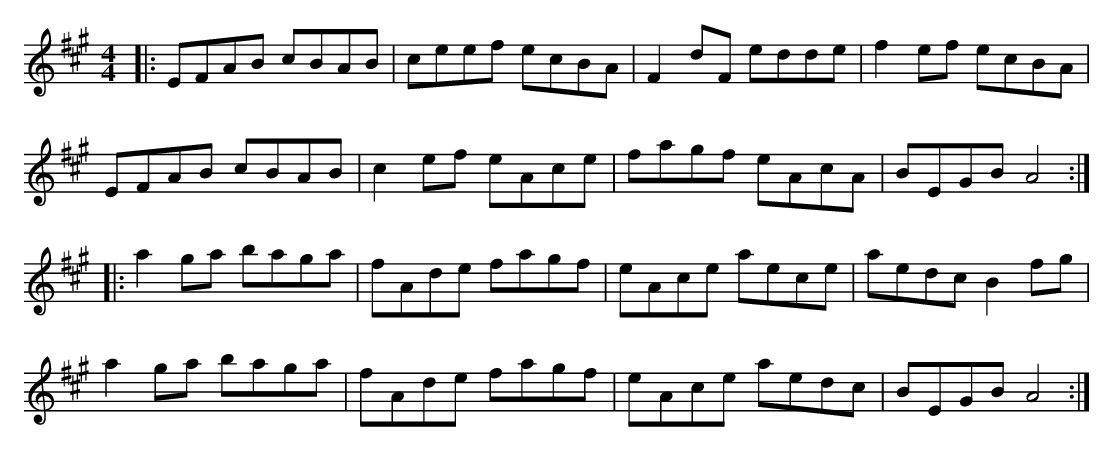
X:1
M:4/4
K:A
|:EFAB cBAB| ceef ecBA| F2dF edde| f2ef ecBA|
EFAB cBAB| c2ef eAce| fagf eAcA| BEGB A4 :|
|:a2ga baga| fAde fagf| eAce aece| aedc B2fg|
a2ga baga| fAde fagf| eAce aedc| BEGB A4 :|
